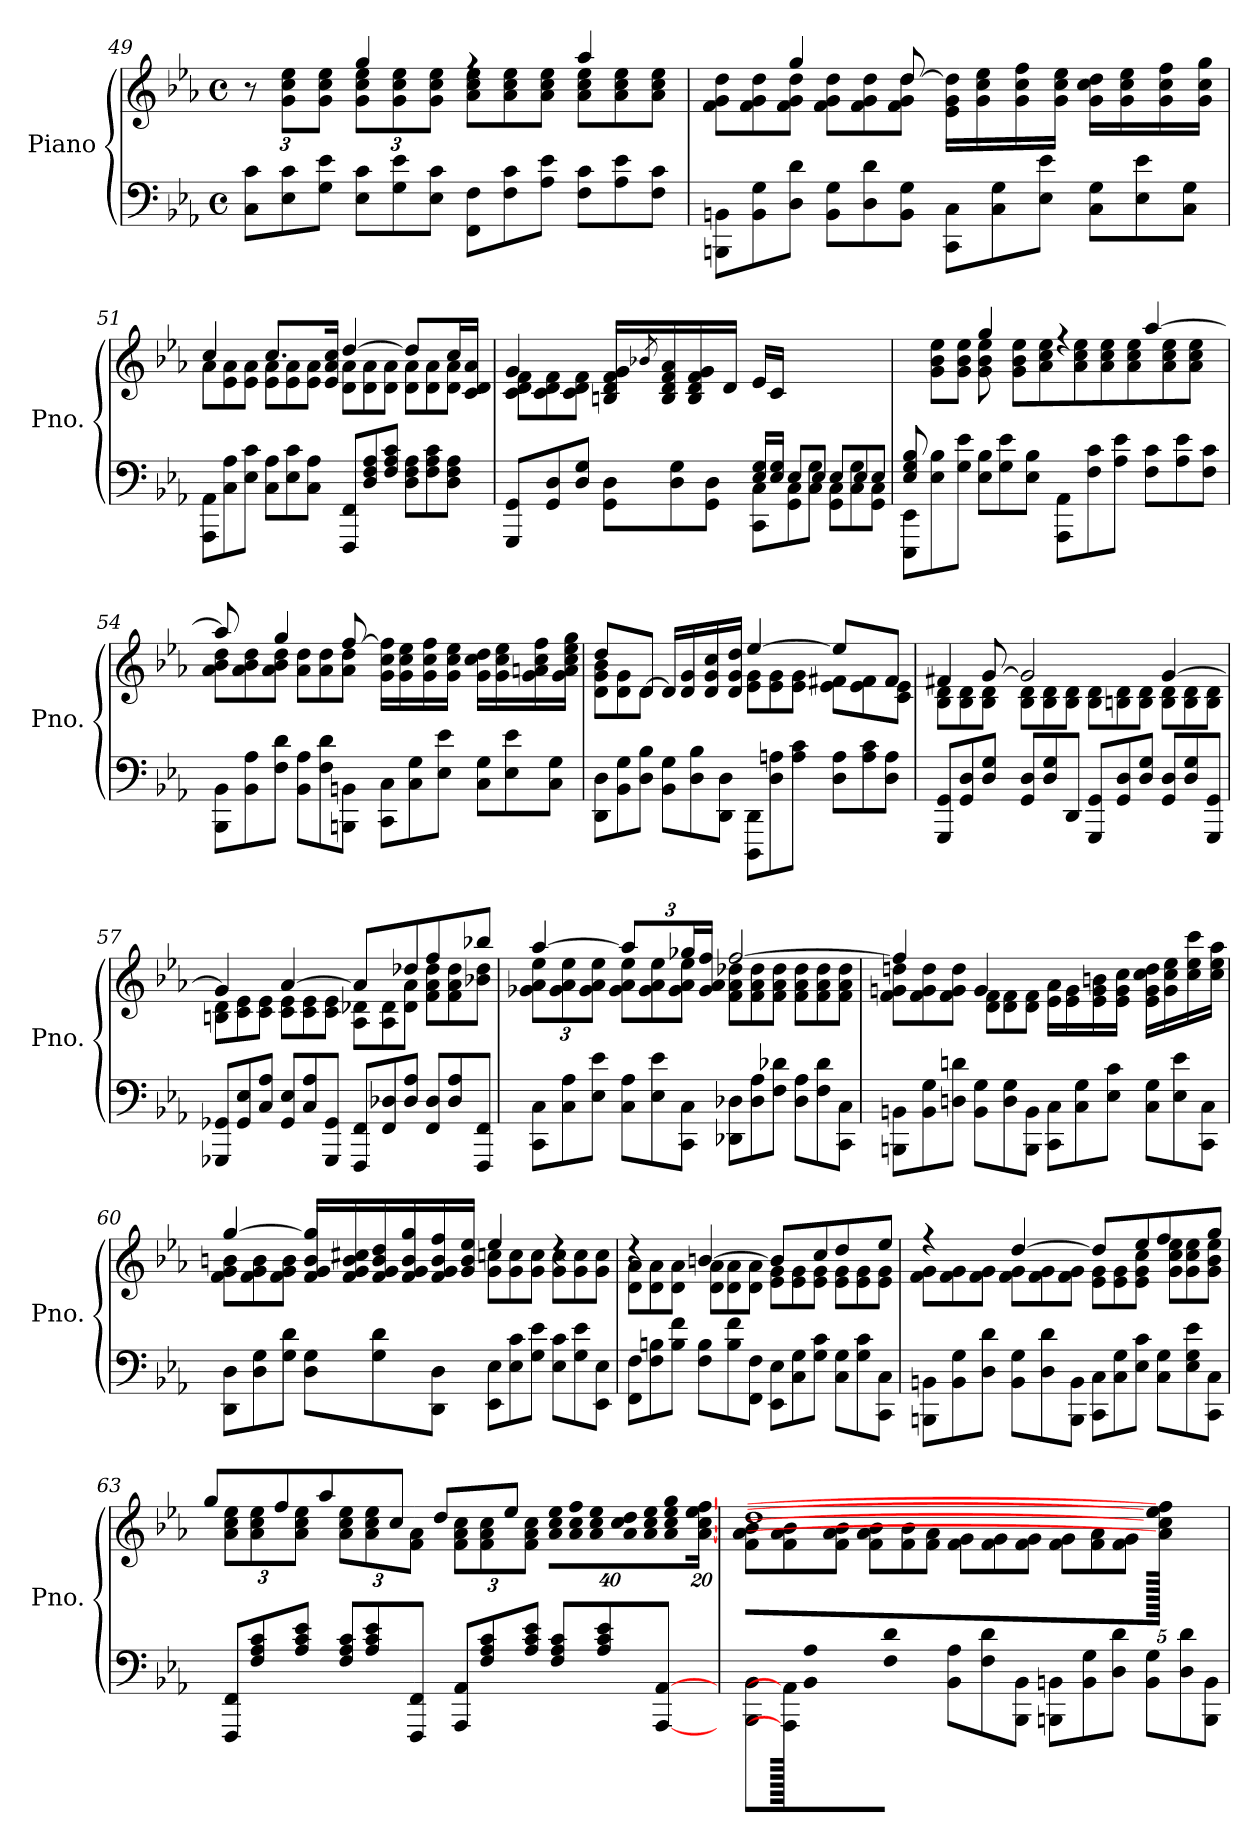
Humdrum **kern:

**kern	**kern
*part1	*part1
*staff2	*staff1
*I"Piano	*
*I'Pno.	*
!!LO:LB:g=z
*clefF4	*clefG2
*k[b-e-a-]	*k[b-e-a-]
*M4/4	*M4/4
*met(c)	*met(c)
*MM72	*MM72
=49	=49
*	*^
*Xtuplet	*	*Xbrackettup
12C\ 12c\L	4ryy	12r
12E-\ 12c\	.	12g\ 12cc\ 12ee-\L
12G\ 12e-\J	.	12g\ 12cc\ 12ee-\J
12E-\ 12c\L	4gg/	12g\ 12cc\ 12ee-\L
12G\ 12e-\	.	12g\ 12cc\ 12ee-\
12E-\ 12c\J	.	12g\ 12cc\ 12ee-\J
*	*	*Xtuplet
12FF\ 12F\L	4rff	12a-\ 12cc\ 12ee-\L
12F\ 12c\	.	12a-\ 12cc\ 12ee-\
12A-\ 12e-\J	.	12a-\ 12cc\ 12ee-\J
12F\ 12c\L	4aa-/	12a-\ 12cc\ 12ee-\L
12A-\ 12e-\	.	12a-\ 12cc\ 12ee-\
12F\ 12c\J	.	12a-\ 12cc\ 12ee-\J
=50	=50	=50
12BBBn\ 12BBn\L	6ryy	12f\ 12g\ 12dd\L
12BB\ 12G\	.	12f\ 12g\ 12dd\
12D\ 12d\J	6gg/	12f\ 12g\ 12dd\J
12BB\ 12G\L	.	12f\ 12g\ 12dd\L
12D\ 12d\	12ryy	12f\ 12g\ 12dd\
12BB\ 12G\J	[12dd/	12f\ 12g\ 12dd\J
12CC\ 12C\L	16e-\ 16g\ 16dd\]LL	2ryy
.	16g\ 16cc\ 16ee-\	.
12C\ 12G\	.	.
.	16g\ 16cc\ 16ff\	.
12E-\ 12e-\J	.	.
.	16g\ 16cc\ 16ee-\JJ	.
12C\ 12G\L	16g\ 16cc\ 16dd\LL	.
.	16g\ 16cc\ 16ee-\	.
12E-\ 12e-\	.	.
.	16g\ 16cc\ 16ff\	.
12C\ 12G\J	.	.
.	16g\ 16cc\ 16gg\JJ	.
!!LO:LB:g=z	!!
=51	=51	=51
12AAA-\ 12AA-\L	4cc/	12a-\L
12C\ 12A-\	.	12e-\ 12a-\
12E-\ 12c\J	.	12e-\ 12a-\J
12C\ 12A-\L	8.cc/L	12e-\ 12a-\L
12E-\ 12c\	.	12e-\ 12a-\
12C\ 12A-\J	.	12e-\ 12a-\J
.	16e-/ 16a-/ 16cc/Jk	.
12FFF/ 12FF/L	[4dd/	12d\ 12a-\L
12D/ 12F/ 12A-/	.	12d\ 12a-\
12F/ 12A-/ 12c/J	.	12d\ 12a-\J
12D\ 12F\ 12A-\L	12dd/L]	12d\ 12a-\L
12F\ 12A-\ 12c\	12ryy	12d\ 12a-\
12D\ 12F\ 12A-\J	24cc/L	12d\ 12a-\J
.	24c/ 24d/ 24a-/JJ	.
=52	=52	=52
*^	*	*
12GGG/ 12GG/L	4.ryy	4g/	12c\ 12d\ 12f\L
12GG/ 12D/	.	.	12c\ 12d\ 12f\
12D/ 12G/J	.	.	12c\ 12d\ 12f\J
12GG\ 12D\L	.	16Bn/ 16d/ 16f/ 16g/LL	2.ryy
.	.	8qb-X/	.
.	.	16B/ 16d/ 16f/ 16a-/	.
12D\ 12G\	.	.	.
.	16d/LLyy	16B/ 16d/ 16f/ 16g/	.
12GG\ 12D\J	.	.	.
.	16F/ 16G/ 16Bn/JJ	16d/JJ	.
12CC\ 12C\L	24E-/ 24G/LL	24e-/LL	.
.	24E-/ 24G/JJ	24c/JJ	.
12GG\ 12C\	12E-/L	12ryy	.
12C\ 12G\J	12E-/J	12ryy	.
12GG\ 12C\L	12E-/L	4ryy	.
12C\ 12G\	12E-/	.	.
12GG\ 12C\J	12E-/J	.	.
!!LO:LB:g=z	!!
=53	=53	=53	=53
12EEE-\ 12EE-\L	8E-/ 8G/ 8B-/	4ryy	12ryy
12E-\ 12B-\	.	.	12g\ 12b-\ 12ee-\L
.	2..ryy	.	.
12G\ 12e-\J	.	.	12g\ 12b-\ 12ee-\J
12E-\ 12B-\L	.	4gg/	12g\ 12b-\ 12ee-\
12G\ 12e-\	.	.	24ryy
.	.	.	12g\ 12b-\ 12ee-\L
12E-\ 12B-\J	.	.	.
.	.	.	12a-\ 12cc\ 12ee-\
12AAA-\ 12AA-\L	.	4rff	.
.	.	.	12a-\ 12cc\ 12ee-\
12F\ 12c\	.	.	.
.	.	.	12a-\ 12cc\ 12ee-\
12A-\ 12e-\J	.	.	.
.	.	.	12a-\ 12cc\ 12ee-\
12F\ 12c\L	.	[4aa-/	.
.	.	.	12a-\ 12cc\ 12ee-\
12A-\ 12e-\	.	.	.
.	.	.	12a-\ 12cc\ 12ee-\J
12F\ 12c\J	.	.	.
.	.	.	24ryy
*v	*v	*	*
=54	=54	=54
12BBB-\ 12BB-\L	12aa-/]	12a-\ 12b-\ 12dd\L
12BB-\ 12A-\	12ryy	12a-\ 12b-\ 12dd\
12F\ 12d\J	6gg/	12a-\ 12b-\ 12dd\J
12BB-\ 12A-\L	.	12a-\ 12dd\L
12F\ 12d\	12ryy	12a-\ 12dd\
12BBBn\ 12BBn\J	[12ff/	12a-\ 12dd\J
12CC\ 12C\L	16g\ 16cc\ 16ff\]LL	2ryy
.	16g\ 16cc\ 16ee-\	.
12C\ 12G\	.	.
.	16g\ 16cc\ 16ff\	.
12E-\ 12e-\J	.	.
.	16g\ 16cc\ 16ee-\JJ	.
12C\ 12G\L	16g\ 16cc\ 16dd\LL	.
.	16g\ 16cc\ 16ee-\	.
12E-\ 12e-\	.	.
.	16g\ 16an\ 16cc\ 16ff\	.
12C\ 12G\J	.	.
.	16g\ 16a\ 16cc\ 16ee-\ 16gg\JJ	.
!!LO:LB:g=z	!!
=55	=55	=55
12DD\ 12D\L	12dd/L	12d\ 12g\ 12b-\L
12BB-\ 12G\	12ryy	12d\ 12g\
12D\ 12B-\J	[12d/J	12d\J
12BB-\ 12G\L	16d/LL]	4ryy
.	16d/ 16g/	.
12D\ 12B-\	.	.
.	16d/ 16g/ 16cc/	.
12DD\ 12D\J	.	.
.	16d/ 16g/ 16dd/JJ	.
12DDD\ 12DD\L	[4ee-/	12e-\ 12g\L
12D\ 12An\	.	12e-\ 12g\
12A\ 12c\J	.	12e-\ 12g\J
12D\ 12A\L	12ee-/L]	12e-\ 12f#X\L
12A\ 12c\	12ryy	12e-\ 12f#\
12D\ 12A\J	12f#/J	12c\ 12e-\J
=56	=56	=56
12GGG/ 12GG/L	6f#X/	12B-\ 12d\L
12GG/ 12D/	.	12B-\ 12d\
12D/ 12G/J	[12g/	12B-\ 12d\J
12GG/ 12D/L	2g/]	12B-\ 12d\L
12D/ 12G/	.	12B-\ 12d\
12DD/J	.	12B-\ 12d\J
12GGG/ 12GG/L	.	12B-\ 12d\L
12GG/ 12D/	.	12Bn\ 12d\
12D/ 12G/J	.	12B\ 12d\J
12GG/ 12D/L	[4g/	12B\ 12d\L
12D/ 12G/	.	12B\ 12d\
12GGG/ 12GG/J	.	12B\ 12d\J
!!LO:PB:g=z	!!
=57	=57	=57
12GGG-X/ 12GG-X/L	4gn/]	12Bn\ 12d\L
12GG-/ 12E-/	.	12c\ 12e-\
12C/ 12A-/J	.	12c\ 12e-\J
12GG-/ 12E-/L	[4a-/	12c\ 12e-\L
12C/ 12A-/	.	12c\ 12e-\
12GGG-/ 12GG-/J	.	12c\ 12e-\J
12FFF/ 12FF/L	12a-/L]	12A-\ 12d-X\L
12FF/ 12D-X/	12ryy	12A-\ 12d-\
12D-/ 12A-/J	12dd-X/	12d-\ 12a-\J
12FF/ 12D-/L	12ff/	12f\ 12a-\ 12dd-\L
12D-/ 12A-/	12ryy	12f\ 12a-\ 12dd-\
12FFF/ 12FF/J	12bb-X/J	12b-X\ 12dd-\J
=58	=58	=58
12CC\ 12C\L	[4aa-/	12g-X\ 12a-\ 12ee-\L
12C\ 12A-\	.	12g-\ 12a-\ 12ee-\
12E-\ 12e-\J	.	12g-\ 12a-\ 12ee-\J
*	*tuplet	*
*	*brackettup	*Xtuplet
12C\ 12A-\L	12aa-/L]	12g-\ 12a-\ 12ee-\L
12E-\ 12e-\	12ryy	12g-\ 12a-\ 12ee-\
12CC\ 12C\J	24gg-X/L	12g-\ 12a-\ 12ee-\J
.	24g-/ 24a-/ 24ff/JJ	.
12DD-X\ 12D-X\L	[2ff/	12f\ 12a-\ 12dd-X\L
12D-\ 12A-\	.	12f\ 12a-\ 12dd-\
12F\ 12d-X\J	.	12f\ 12a-\ 12dd-\J
12D-\ 12A-\L	.	12f\ 12a-\ 12dd-\L
12F\ 12d-\	.	12f\ 12a-\ 12dd-\
12CC\ 12C\J	.	12f\ 12a-\ 12dd-\J
!!LO:LB:g=z	!!
=59	=59	=59
12BBBn\ 12BBn\L	4ff/]	12f\ 12gn\ 12ddn\L
12BB\ 12G\	.	12f\ 12g\ 12dd\
12Dn\ 12dn\J	.	12f\ 12g\ 12dd\J
12BB\ 12G\L	4g/	12d\ 12f\L
12D\ 12G\	.	12d\ 12f\
12BBB\ 12BB\J	.	12d\ 12f\J
12CC\ 12C\L	16e-\ 16a-\LL	2ryy
.	16e-\ 16g\	.
12C\ 12G\	.	.
.	16e-\ 16g\ 16bn\	.
12E-\ 12c\J	.	.
.	16e-\ 16g\ 16cc\JJ	.
12C\ 12G\L	16e-\ 16g\ 16cc\ 16dd\LL	.
.	16g\ 16cc\ 16ee-\	.
12E-\ 12e-\	.	.
.	16cc\ 16ee-\ 16ccc\	.
12CC\ 12C\J	.	.
.	16cc\ 16ee-\ 16aa-\JJ	.
=60	=60	=60
12DD\ 12D\L	[4gg/	12f\ 12g\ 12bn\L
12D\ 12G\	.	12f\ 12g\ 12b\
12G\ 12d\J	.	12f\ 12g\ 12b\J
12D\ 12G\L	24f/ 24g/ 24b/ 24gg/]LL	4ryy
.	24f/ 24g/ 24b/ 24cc#X/	.
12G\ 12d\	24f/ 24g/ 24b/ 24dd/	.
.	24f/ 24g/ 24b/ 24gg/	.
12DD\ 12D\J	24f/ 24g/ 24b/ 24ff/	.
.	24g/ 24b/ 24ee-/JJ	.
12EE-\ 12E-\L	4ee-/	12g\ 12ccn\L
12E-\ 12c\	.	12g\ 12cc\
12G\ 12e-\J	.	12g\ 12cc\J
12E-\ 12c\L	4rdd	12g\ 12cc\L
12G\ 12e-\	.	12g\ 12cc\
12EE-\ 12E-\J	.	12g\ 12cc\J
!!LO:LB:g=z	!!
=61	=61	=61
12FF\ 12F\L	4rdd	12d\ 12a-\L
12F\ 12Bn\	.	12d\ 12a-\
12B\ 12f\J	.	12d\ 12a-\J
12F\ 12B\L	[4bn/	12d\ 12a-\L
12B\ 12f\	.	12d\ 12a-\
12FF\ 12F\J	.	12d\ 12a-\J
12EE-\ 12E-\L	12b/L]	12e-\ 12g\L
12C\ 12G\	12ryy	12e-\ 12g\
12G\ 12c\J	12cc/	12e-\ 12g\J
12C\ 12G\L	12dd/	12e-\ 12g\L
12G\ 12c\	12ryy	12e-\ 12g\
12CC\ 12C\J	12ee-/J	12e-\ 12g\J
=62	=62	=62
12BBBn\ 12BBn\L	4r	12f\ 12g\L
12BB\ 12G\	.	12f\ 12g\
12D\ 12d\J	.	12f\ 12g\J
12BB\ 12G\L	[4dd/	12f\ 12g\L
12D\ 12d\	.	12f\ 12g\
12BBB\ 12BB\J	.	12f\ 12g\J
12CC\ 12C\L	12dd/L]	12e-\ 12g\L
12C\ 12G\	12ryy	12e-\ 12g\
12E-\ 12c\J	12ee-/	12e-\ 12g\ 12cc\J
12C\ 12G\L	12ff/	12g\ 12cc\ 12ee-\L
12E-\ 12G\ 12e-\	12ryy	12g\ 12cc\ 12ee-\
12CC\ 12C\J	12gg/J	12g\ 12b-\ 12ee-\J
!!LO:LB:g=z	!!
=63	=63	=63
640ryy	12gg/L	640ryy
12FFF/ 12FF/L	.	12a-\ 12cc\ 12ee-\L
.	12ryy	.
12F/ 12A-/ 12c/	.	12a-\ 12cc\ 12ee-\
.	12ff/	.
12A-/ 12c/ 12e-/J	.	12a-\ 12cc\ 12ee-\J
.	12aa-/	.
12F/ 12A-/ 12c/L	.	12a-\ 12cc\ 12ee-\L
.	12ryy	.
12A-/ 12c/ 12e-/	.	12a-\ 12cc\ 12ee-\
.	12cc/J	.
12FFF/ 12FF/J	.	12f\ 12a-\J
.	12dd/L	.
12AAA-/ 12AA-/L	.	12f\ 12a-\ 12cc\L
.	12ryy	.
12F/ 12A-/ 12c/	.	12f\ 12a-\ 12cc\
.	12ee-/J	.
12A-/ 12c/ 12e-/J	.	12f\ 12a-\ 12cc\J
*	*tuplet	*
*	*Xbrackettup	*
!	!LO:N:vis=16	!
.	640%23a-\ 640%23cc\ 640%23ee-\LL	.
12F/ 12A-/ 12c/L	.	640%159ryy
!	!LO:N:vis=16	!
.	640%23a-\ 640%23cc\ 640%23ff\	.
!	!LO:N:vis=16	!
.	640%23a-\ 640%23cc\ 640%23ee-\	.
12A-/ 12c/ 12e-/	.	.
!	!LO:N:vis=16	!
.	640%23a-\ 640%23cc\ 640%23dd\	.
!	!LO:N:vis=16	!
.	640%23a-\ 640%23cc\ 640%23ee-\	.
[1920%157AAA-/ [1920%157AA-/J	.	.
!	!LO:N:vis=16	!
.	640%23a-\ 640%23cc\ 640%23ee-\ 640%23gg\	.
.	[320%11a-\ [320%11cc\ [320%11ee-\ [320%11ff\JJ	.
=64	=64	=64
*	*	*Xtuplet
12BBB-\ 12BB-\L	1dd	12f\ 12a-\ 12b-\L
640AAA-/] 640AA-/]J	.	12f\ 12a-\ 12b-\
12BB-\ 12A-\	.	.
.	.	12f\ 12a-\ 12b-\J
12F\ 12d\J	.	.
.	.	12f\ 12a-\ 12b-\L
12BB-\ 12A-\L	.	.
.	.	12f\ 12b-\
12F\ 12d\	.	.
.	.	12f\ 12a-\J
12BBB-\ 12BB-\J	.	.
.	.	12f\ 12g\L
12BBBn\ 12BBn\L	.	.
.	.	12f\ 12g\
12BB\ 12G\	.	.
.	.	12f\ 12g\J
12D\ 12d\J	.	.
.	.	12f\ 12g\L
12BB\ 12G\L	.	.
.	.	12f\ 12a-\
12D\ 12d\	.	.
.	.	12f\ 12g\J
12BBB\ 12BB\J	.	.
.	640a-\] 640cc\] 640ee-\] 640ff\]JJ	640ryy
*	*v	*v
=	=
*-	*-
